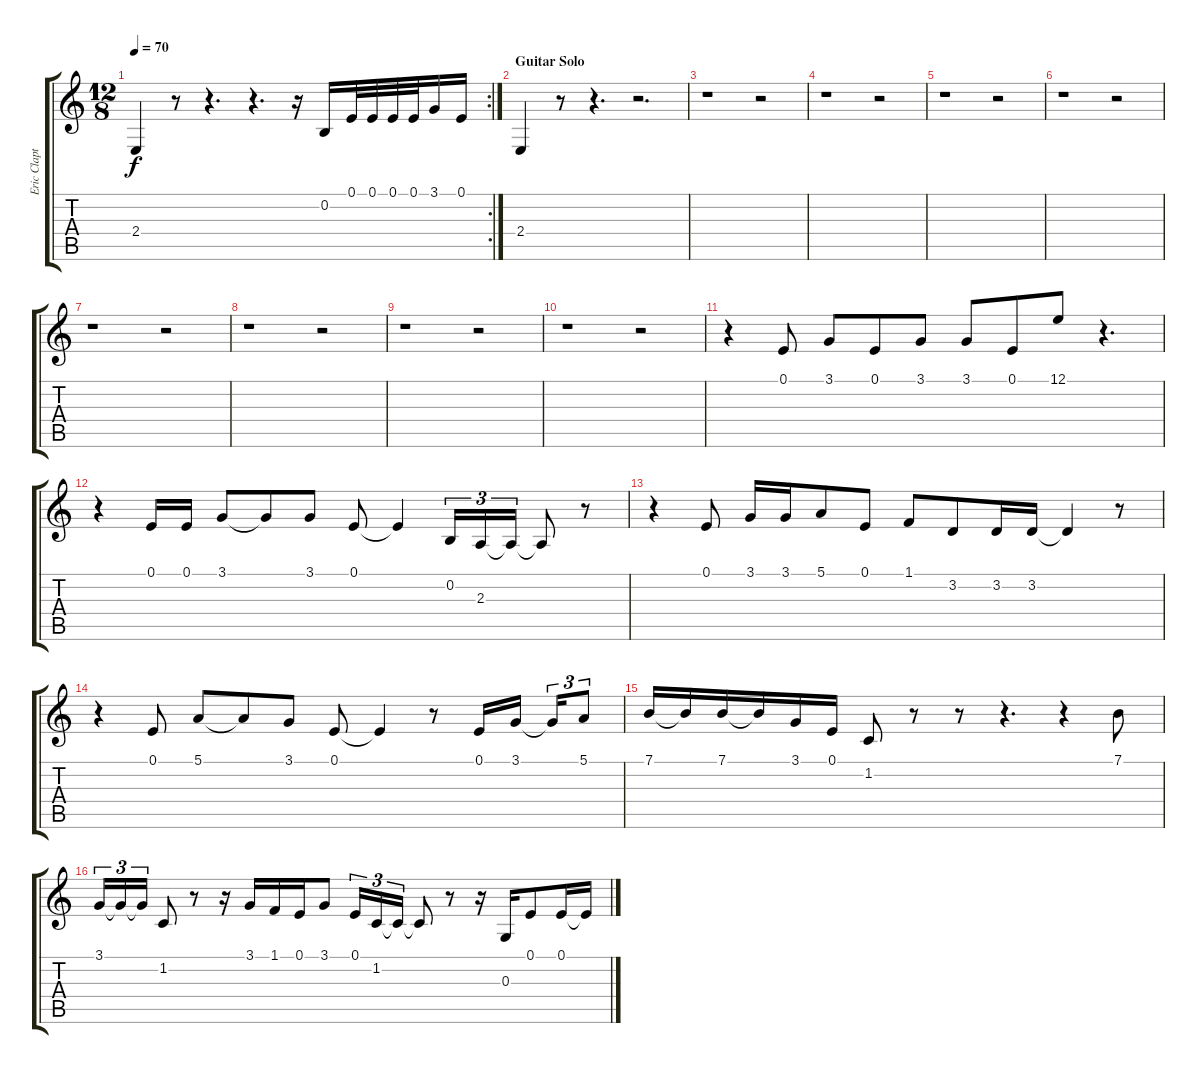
\track ("Eric Clapton Voice" "Eric Clapt") {instrument harmonica}
\staff {score tabs}
\tuning (E4 B3 G3 D3 A2 E2) {hide}
\rc 2
\ts (12 8)
\tempo 70
\clef g2
\ks c
2.4.4{dy f} r.8 r.4{d} r.4{d} r.16 0.2.16 0.1.32 0.1.32 0.1.32 0.1.32 3.1.16 0.1.16 |
\section ("" "Guitar Solo")
2.4.4 r.8 r.4{d} r.2{d} |
r.1 r.2 |
r.1 r.2 |
r.1 r.2 |
r.1 r.2 |
r.1 r.2 |
r.1 r.2 |
r.1 r.2 |
r.1 r.2 |
r.4 0.1.8 3.1.8 0.1.8 3.1.8 3.1.8 0.1.8 12.1.8 r.4{d} |
r.4 0.1.16 0.1.16 3.1.8 3.1{t}.8 3.1.8 0.1.8 0.1{t}.4 0.2.16{tu (3 2)} 2.3.16{tu (3 2)} 2.3{t}.16{tu (3 2)} 2.3{t}.8 r.8 |
r.4 0.1.8 3.1.16 3.1.16 5.1.8 0.1.8 1.1.8 3.2.8 3.2.16 3.2.16 3.2{t}.4 r.8 |
r.4 0.1.8 5.1.8 5.1{t}.8 3.1.8 0.1.8 0.1{t}.4 r.8 0.1.16 3.1.16 3.1{t}.16{tu (3 2)} 5.1.8{tu (3 2)} |
7.1.16 7.1{t}.16 7.1.16 7.1{t}.16 3.1.16 0.1.16 1.2.8 r.8 r.8 r.4{d} r.4 7.1.8 |
3.1.16{tu (3 2)} 3.1{t}.16{tu (3 2)} 3.1{t}.16{tu (3 2)} 1.2.8 r.8 r.16 3.1.16 1.1.16 0.1.16 3.1.8 0.1.16{tu (3 2)} 1.2.16{tu (3 2)} 1.2{t}.16{tu (3 2)} 1.2{t}.8 r.8 r.16 0.3.16 0.1.8 0.1.16 0.1{t}.16
